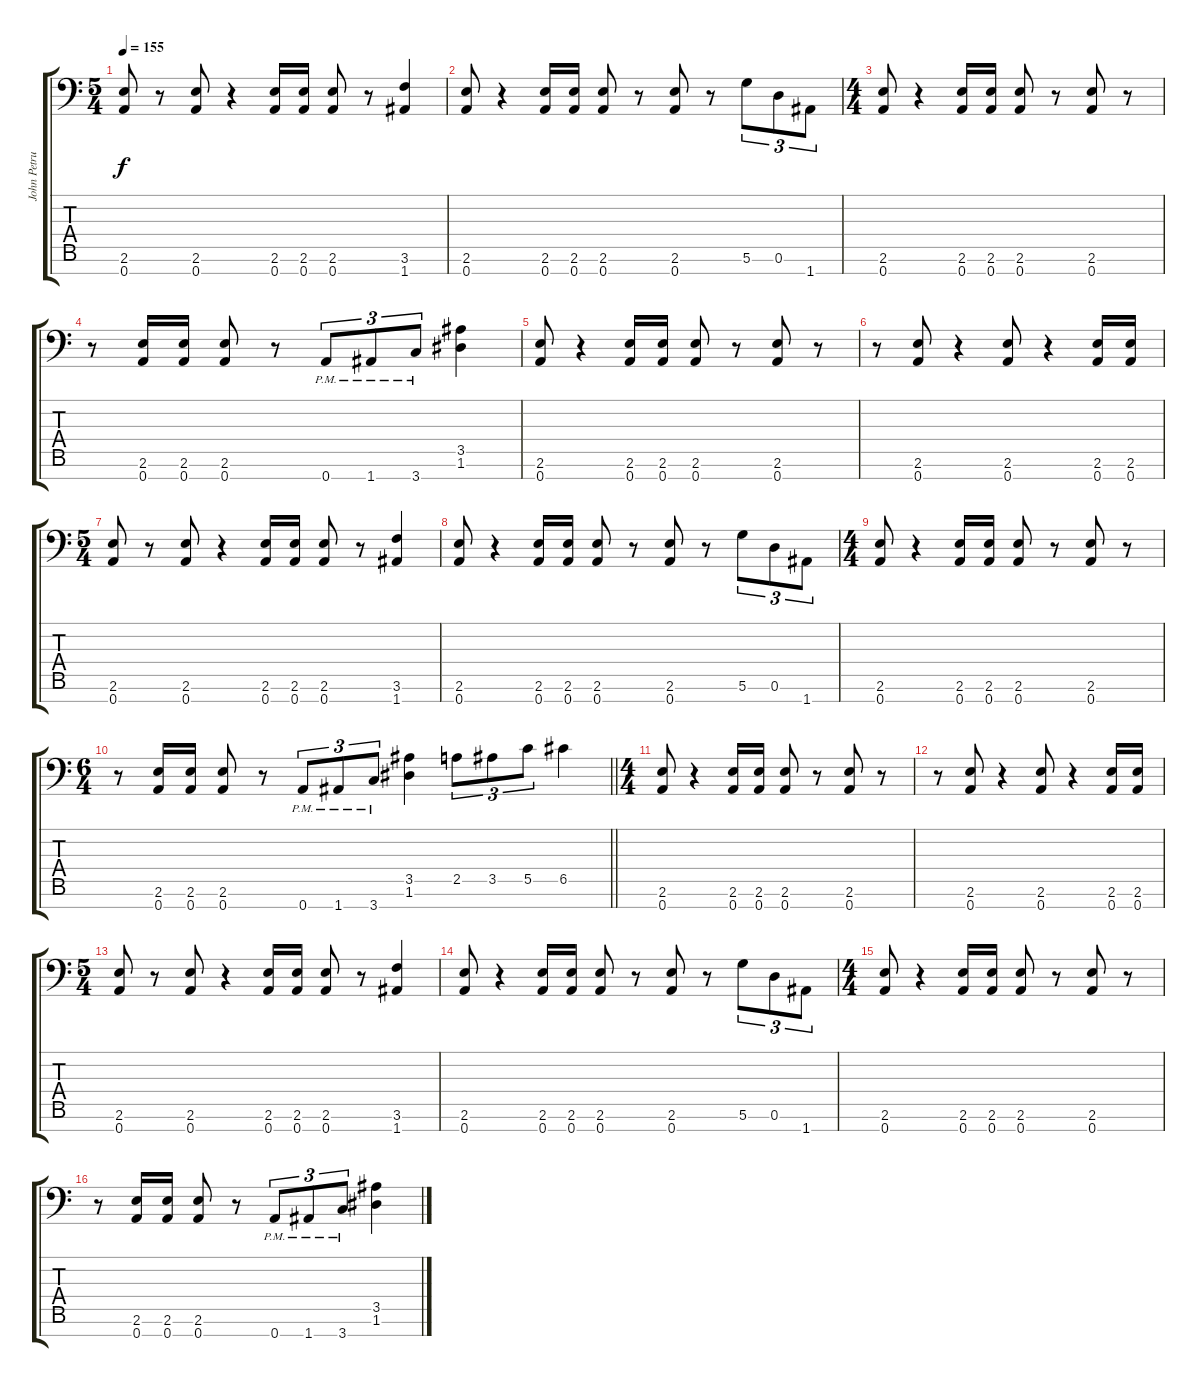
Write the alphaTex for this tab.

\track ("John Petrucci (Rhythm)" "John Petru") {instrument distortionguitar}
\staff {score tabs}
\tuning (D4 A3 F3 C3 G2 D2 A1) {hide}
\ts (5 4)
\tempo 155
\clef f4
\ks c
(2.6 0.7).8{dy f} r.8 (2.6 0.7).8 r.4 (2.6 0.7).16 (2.6 0.7).16 (2.6 0.7).8 r.8 (3.6 1.7).4 |
(2.6 0.7).8 r.4 (2.6 0.7).16 (2.6 0.7).16 (2.6 0.7).8 r.8 (2.6 0.7).8 r.8 5.6.8{tu (3 2)} 0.6.8{tu (3 2)} 1.7.8{tu (3 2)} |
\ts (4 4)
(2.6 0.7).8 r.4 (2.6 0.7).16 (2.6 0.7).16 (2.6 0.7).8 r.8 (2.6 0.7).8 r.8 |
r.8 (2.6 0.7).16 (2.6 0.7).16 (2.6 0.7).8 r.8 0.7{pm}.8{tu (3 2)} 1.7{pm}.8{tu (3 2)} 3.7{pm}.8{tu (3 2)} (3.5 1.6).4 |
(2.6 0.7).8 r.4 (2.6 0.7).16 (2.6 0.7).16 (2.6 0.7).8 r.8 (2.6 0.7).8 r.8 |
r.8 (2.6 0.7).8 r.4 (2.6 0.7).8 r.4 (2.6 0.7).16 (2.6 0.7).16 |
\ts (5 4)
(2.6 0.7).8 r.8 (2.6 0.7).8 r.4 (2.6 0.7).16 (2.6 0.7).16 (2.6 0.7).8 r.8 (3.6 1.7).4 |
(2.6 0.7).8 r.4 (2.6 0.7).16 (2.6 0.7).16 (2.6 0.7).8 r.8 (2.6 0.7).8 r.8 5.6.8{tu (3 2)} 0.6.8{tu (3 2)} 1.7.8{tu (3 2)} |
\ts (4 4)
(2.6 0.7).8 r.4 (2.6 0.7).16 (2.6 0.7).16 (2.6 0.7).8 r.8 (2.6 0.7).8 r.8 |
\ts (6 4)
\barLineRight lightlight
r.8 (2.6 0.7).16 (2.6 0.7).16 (2.6 0.7).8 r.8 0.7{pm}.8{tu (3 2)} 1.7{pm}.8{tu (3 2)} 3.7{pm}.8{tu (3 2)} (3.5 1.6).4 2.5.8{tu (3 2)} 3.5.8{tu (3 2)} 5.5.8{tu (3 2)} 6.5.4 |
\ts (4 4)
(2.6 0.7).8 r.4 (2.6 0.7).16 (2.6 0.7).16 (2.6 0.7).8 r.8 (2.6 0.7).8 r.8 |
r.8 (2.6 0.7).8 r.4 (2.6 0.7).8 r.4 (2.6 0.7).16 (2.6 0.7).16 |
\ts (5 4)
(2.6 0.7).8 r.8 (2.6 0.7).8 r.4 (2.6 0.7).16 (2.6 0.7).16 (2.6 0.7).8 r.8 (3.6 1.7).4 |
(2.6 0.7).8 r.4 (2.6 0.7).16 (2.6 0.7).16 (2.6 0.7).8 r.8 (2.6 0.7).8 r.8 5.6.8{tu (3 2)} 0.6.8{tu (3 2)} 1.7.8{tu (3 2)} |
\ts (4 4)
(2.6 0.7).8 r.4 (2.6 0.7).16 (2.6 0.7).16 (2.6 0.7).8 r.8 (2.6 0.7).8 r.8 |
r.8 (2.6 0.7).16 (2.6 0.7).16 (2.6 0.7).8 r.8 0.7{pm}.8{tu (3 2)} 1.7{pm}.8{tu (3 2)} 3.7{pm}.8{tu (3 2)} (3.5 1.6).4
